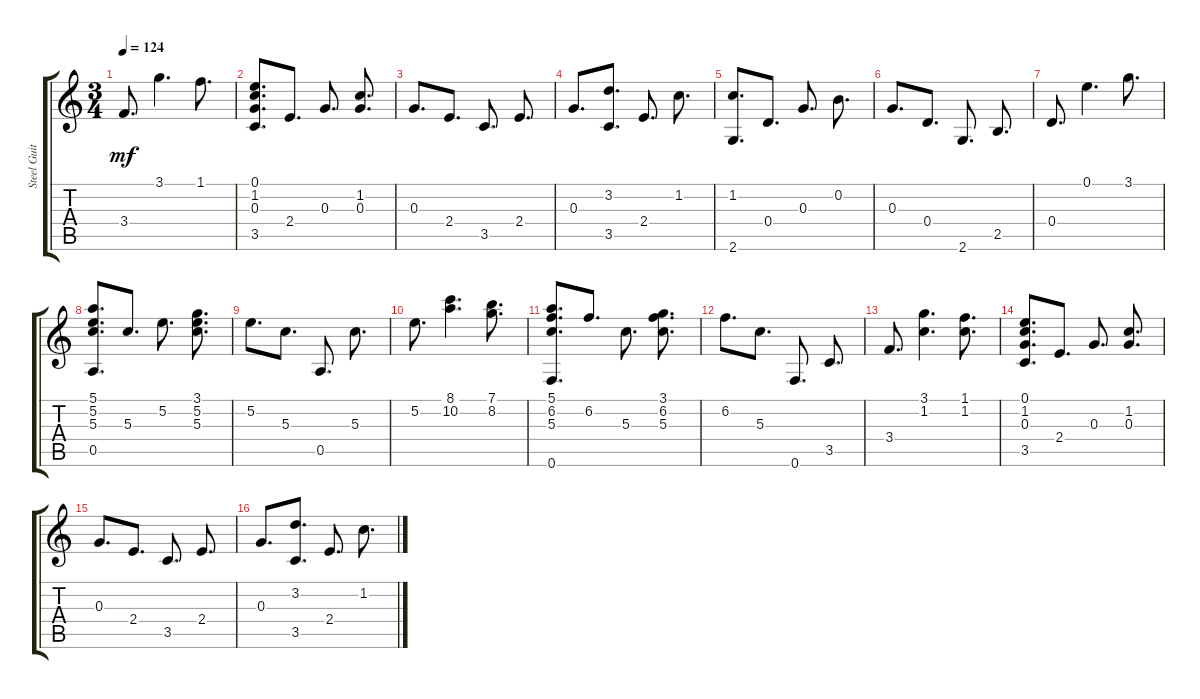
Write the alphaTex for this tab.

\track ("Steel Guitar" "Steel Guit") {instrument acousticguitarsteel}
\staff {score tabs}
\tuning (E4 B3 G3 D3 A2 F2) {hide}
\ts (3 4)
\tempo 124
\clef g2
\ks c
3.4.8{d dy mf} 3.1.4{d} 1.1.8{d} |
(0.1 1.2 0.3 3.5).8{d} 2.4.8{d} 0.3.8{d} (1.2 0.3).8{d} |
0.3.8{d} 2.4.8{d} 3.5.8{d} 2.4.8{d} |
0.3.8{d} (3.2 3.5).8{d} 2.4.8{d} 1.2.8{d} |
(1.2 2.6).8{d} 0.4.8{d} 0.3.8{d} 0.2.8{d} |
0.3.8{d} 0.4.8{d} 2.6.8{d} 2.5.8{d} |
0.4.8{d} 0.1.4{d} 3.1.8{d} |
(5.1 5.2 5.3 0.5).8{d} 5.3.8{d} 5.2.8{d} (3.1 5.2 5.3).8{d} |
5.2.8{d} 5.3.8{d} 0.5.8{d} 5.3.8{d} |
5.2.8{d} (8.1 10.2).4{d} (7.1 8.2).8{d} |
(5.1 6.2 5.3 0.6).8{d} 6.2.8{d} 5.3.8{d} (3.1 6.2 5.3).8{d} |
6.2.8{d} 5.3.8{d} 0.6.8{d} 3.5.8{d} |
3.4.8{d} (3.1 1.2).4{d} (1.1 1.2).8{d} |
(0.1 1.2 0.3 3.5).8{d} 2.4.8{d} 0.3.8{d} (1.2 0.3).8{d} |
0.3.8{d} 2.4.8{d} 3.5.8{d} 2.4.8{d} |
0.3.8{d} (3.2 3.5).8{d} 2.4.8{d} 1.2.8{d}
